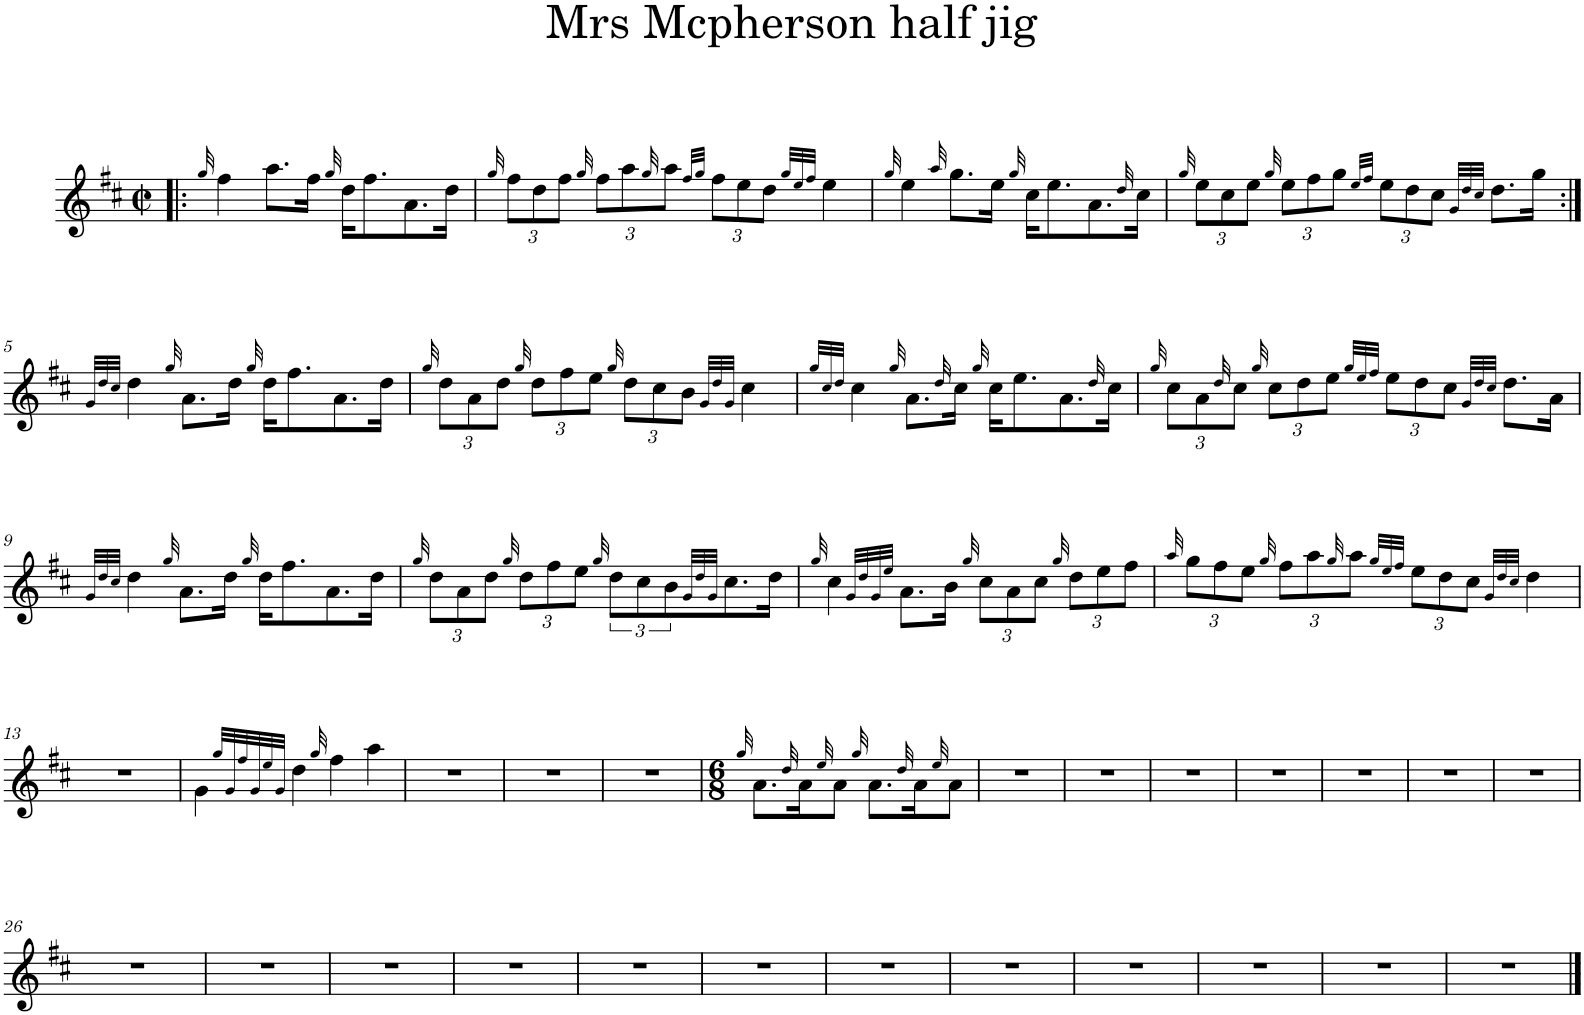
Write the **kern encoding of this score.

**kern
*part1
*staff1
*I"Piano
*I'Pno.
*clefG2
*k[f#c#]
*M2/2
*met(c|)
=1!|:
32qgg/
4ff#\
8.aa\L
16ff#\Jk
32qgg/
16dd\KL
8.ff#\
8.a\
16dd\Jk
=2
32qgg/
*Xbrackettup
12ff#\L
12dd\
12ff#\J
32qgg/
12ff#\L
12aa\
32qgg/
12aa\J
32qff#/LLL
32qgg/JJJ
12ff#\L
12ee\
12dd\J
32qgg/LLL
32qee/
32qff#/JJJ
4ee\
=3
32qgg/
4ee\
32qaa/
8.gg\L
16ee\Jk
32qgg/
16cc#\KL
8.ee\
8.a\
32qdd/
16cc#\Jk
=4
32qgg/
12ee\L
12cc#\
12ee\J
32qgg/
12ee\L
12ff#\
12gg\J
32qee/LLL
32qff#/JJJ
12ee\L
12dd\
12cc#\J
32qg/LLL
32qdd/
32qcc#/JJJ
8.dd\L
16gg\Jk
!!LO:LB:g=z
=5:|!
32qg/LLL
32qdd/
32qcc#/JJJ
4dd\
32qgg/
8.a\L
16dd\Jk
32qgg/
16dd\KL
8.ff#\
8.a\
16dd\Jk
=6
32qgg/
12dd\L
12a\
12dd\J
32qgg/
12dd\L
12ff#\
12ee\J
32qgg/
12dd\L
12cc#\
12b\J
32qg/LLL
32qdd/
32qg/JJJ
4cc#\
=7
32qgg/LLL
32qcc#/
32qdd/JJJ
4cc#\
32qgg/
8.a\L
32qdd/
16cc#\Jk
32qgg/
16cc#\KL
8.ee\
8.a\
32qdd/
16cc#\Jk
=8
32qgg/
12cc#\L
12a\
32qdd/
12cc#\J
32qgg/
12cc#\L
12dd\
12ee\J
32qgg/LLL
32qee/
32qff#/JJJ
12ee\L
12dd\
12cc#\J
32qg/LLL
32qdd/
32qcc#/JJJ
8.dd\L
16a\Jk
!!LO:LB:g=z
=9
32qg/LLL
32qdd/
32qcc#/JJJ
4dd\
32qgg/
8.a\L
16dd\Jk
32qgg/
16dd\KL
8.ff#\
8.a\
16dd\Jk
=10
32qgg/
12dd\L
12a\
12dd\J
32qgg/
12dd\L
12ff#\
12ee\J
32qgg/
*brackettup
12dd\L
12cc#\
12b\
32qg/LLL
32qdd/
32qg/JJJ
8.cc#\
16dd\Jk
=11
32qgg/
4cc#\
32qg/LLL
32qdd/
32qg/
32qee/JJJ
8.a\L
16b\Jk
32qgg/
*Xbrackettup
12cc#\L
12a\
12cc#\J
32qgg/
12dd\L
12ee\
12ff#\J
=12
32qaa/
12gg\L
12ff#\
12ee\J
32qgg/
12ff#\L
12aa\
32qgg/
12aa\J
32qgg/LLL
32qee/
32qff#/JJJ
12ee\L
12dd\
12cc#\J
32qg/LLL
32qdd/
32qcc#/JJJ
4dd\
!!LO:LB:g=z
=13
1r
=14
4g\
32qgg/LLL
32qg/
32qff#/
32qg/
32qee/
32qg/JJJ
4dd\
32qgg/
4ff#\
4aa\
=15
1r
=16
1r
=17
1r
=18
*M6/8
32qgg/
8.a\L
32qdd/
16a\K
32qee/
8a\J
32qgg/
8.a\L
32qdd/
16a\K
32qee/
8a\J
=19
2.r
=20
2.r
=21
2.r
=22
2.r
=23
2.r
=24
2.r
=25
2.r
!!LO:LB:g=z
=26
2.r
=27
2.r
=28
2.r
=29
2.r
=30
2.r
=31
2.r
=32
2.r
=33
2.r
=34
2.r
=35
2.r
=36
2.r
=37
2.r
==
*-
